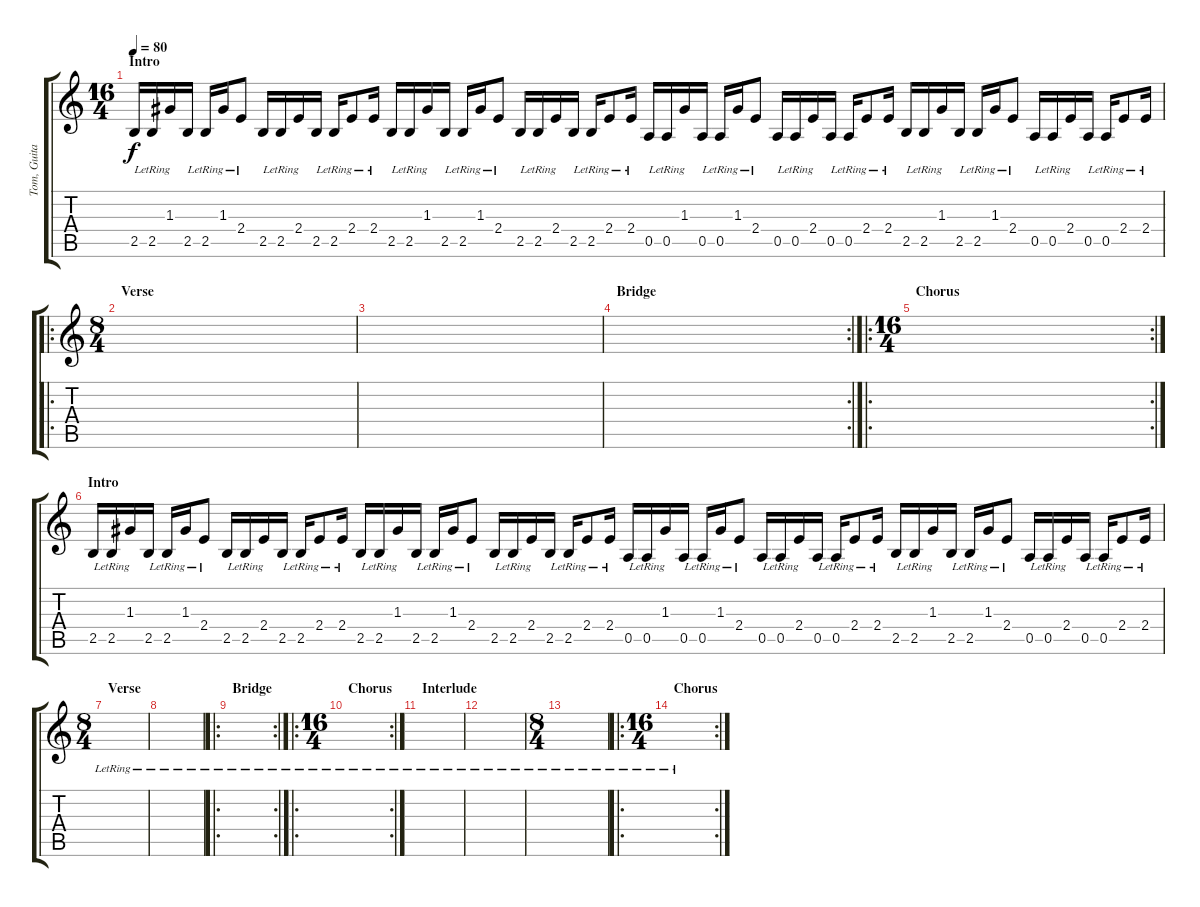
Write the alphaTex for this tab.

\track ("Tom, Guitar" "Tom, Guita") {instrument acousticguitarsteel}
\staff {score tabs}
\tuning (E4 B3 G3 D3 A2 E2) {hide}
\ts (16 4)
\section ("" "Intro")
\tempo 80
\clef g2
\ks c
2.5.16{dy f instrument acousticguitarsteel} 2.5{lr}.16 1.3{lr}.16 2.5.16 2.5{lr}.16 1.3{lr}.16 2.4{lr}.8 2.5.16 2.5{lr}.16 2.4{lr}.16 2.5.16 2.5{lr}.16 2.4{lr}.8 2.4{lr}.16 2.5.16 2.5{lr}.16 1.3{lr}.16 2.5.16 2.5{lr}.16 1.3{lr}.16 2.4{lr}.8 2.5.16 2.5{lr}.16 2.4{lr}.16 2.5.16 2.5{lr}.16 2.4{lr}.8 2.4{lr}.16 0.5.16 0.5{lr}.16 1.3{lr}.16 0.5.16 0.5{lr}.16 1.3{lr}.16 2.4{lr}.8 0.5.16 0.5{lr}.16 2.4{lr}.16 0.5.16 0.5{lr}.16 2.4{lr}.8 2.4{lr}.16 2.5.16 2.5{lr}.16 1.3{lr}.16 2.5.16 2.5{lr}.16 1.3{lr}.16 2.4{lr}.8 0.5.16 0.5{lr}.16 2.4{lr}.16 0.5.16 0.5{lr}.16 2.4{lr}.8 2.4{lr}.16 |
\ro
\ts (8 4)
\section ("" "Verse")
|
|
\rc 2
\section ("" "Bridge")
|
\ro
\rc 2
\ts (16 4)
\section ("" "Chorus")
|
\section ("" "Intro")
2.5.16 2.5{lr}.16 1.3{lr}.16 2.5.16 2.5{lr}.16 1.3{lr}.16 2.4{lr}.8 2.5.16 2.5{lr}.16 2.4{lr}.16 2.5.16 2.5{lr}.16 2.4{lr}.8 2.4{lr}.16 2.5.16 2.5{lr}.16 1.3{lr}.16 2.5.16 2.5{lr}.16 1.3{lr}.16 2.4{lr}.8 2.5.16 2.5{lr}.16 2.4{lr}.16 2.5.16 2.5{lr}.16 2.4{lr}.8 2.4{lr}.16 0.5.16 0.5{lr}.16 1.3{lr}.16 0.5.16 0.5{lr}.16 1.3{lr}.16 2.4{lr}.8 0.5.16 0.5{lr}.16 2.4{lr}.16 0.5.16 0.5{lr}.16 2.4{lr}.8 2.4{lr}.16 2.5.16 2.5{lr}.16 1.3{lr}.16 2.5.16 2.5{lr}.16 1.3{lr}.16 2.4{lr}.8 0.5.16 0.5{lr}.16 2.4{lr}.16 0.5.16 0.5{lr}.16 2.4{lr}.8 2.4{lr}.16 |
\ts (8 4)
\section ("" "Verse")
|
|
\ro
\rc 2
\section ("" "Bridge")
|
\ro
\rc 2
\ts (16 4)
\section ("" "Chorus")
|
\section ("" "Interlude")
|
|
\ts (8 4)
|
\ro
\rc 2
\ts (16 4)
\section ("" "Chorus")
